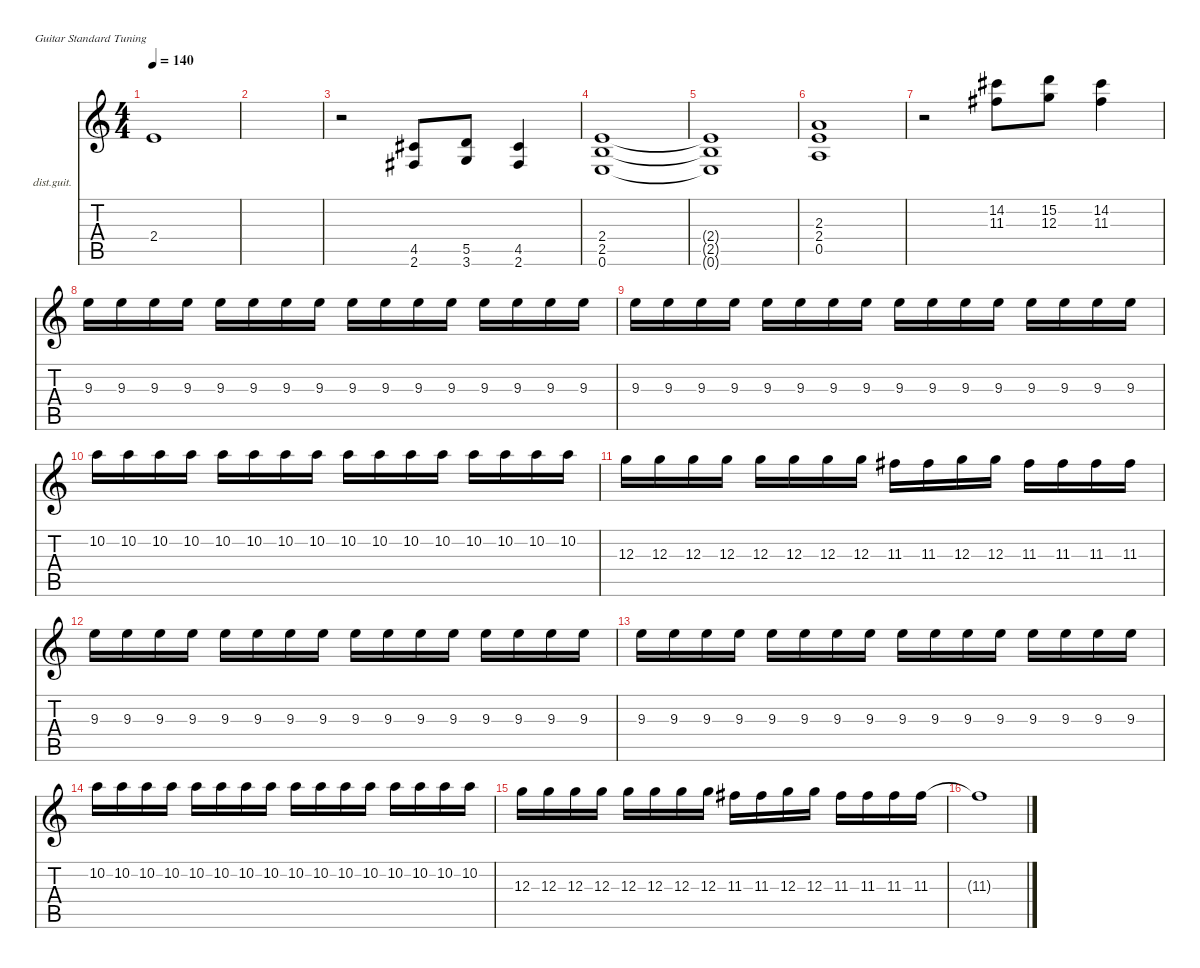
\defaultSystemsLayout 4
\hideDynamics
\bracketExtendMode nobrackets
\firstSystemTrackNameOrientation horizontal
\otherSystemsTrackNameOrientation horizontal
\track ("Lead Guitar" "dist.guit.") {instrument distortionguitar}
\staff {score tabs}
\tuning (E4 B3 G3 D3 A2 E2)
\ts (4 4)
\tempo 140
\clef g2
\ks c
2.4{t}.1{dy mf} |
|
r.2 (2.6{acc #} 4.5{acc #}).8 (3.6 5.5).8 (2.6{acc #} 4.5{acc #}).4 |
(0.6 2.5 2.4).1 |
(0.6{t} 2.5{t} 2.4{t}).1 |
(0.5 2.4 2.3).1 |
r.2 (11.3{acc #} 14.2{acc #}).8 (12.3 15.2).8 (11.3{acc #} 14.2{acc #}).4 |
9.3.16 9.3.16 9.3.16 9.3.16 9.3.16 9.3.16 9.3.16 9.3.16 9.3.16 9.3.16 9.3.16 9.3.16 9.3.16 9.3.16 9.3.16 9.3.16 |
9.3.16 9.3.16 9.3.16 9.3.16 9.3.16 9.3.16 9.3.16 9.3.16 9.3.16 9.3.16 9.3.16 9.3.16 9.3.16 9.3.16 9.3.16 9.3.16 |
10.2.16 10.2.16 10.2.16 10.2.16 10.2.16 10.2.16 10.2.16 10.2.16 10.2.16 10.2.16 10.2.16 10.2.16 10.2.16 10.2.16 10.2.16 10.2.16 |
12.3.16 12.3.16 12.3.16 12.3.16 12.3.16 12.3.16 12.3.16 12.3.16 11.3{acc #}.16 11.3{acc #}.16 12.3.16 12.3.16 11.3{acc #}.16 11.3{acc #}.16 11.3{acc #}.16 11.3{acc #}.16 |
9.3.16 9.3.16 9.3.16 9.3.16 9.3.16 9.3.16 9.3.16 9.3.16 9.3.16 9.3.16 9.3.16 9.3.16 9.3.16 9.3.16 9.3.16 9.3.16 |
9.3.16 9.3.16 9.3.16 9.3.16 9.3.16 9.3.16 9.3.16 9.3.16 9.3.16 9.3.16 9.3.16 9.3.16 9.3.16 9.3.16 9.3.16 9.3.16 |
10.2.16 10.2.16 10.2.16 10.2.16 10.2.16 10.2.16 10.2.16 10.2.16 10.2.16 10.2.16 10.2.16 10.2.16 10.2.16 10.2.16 10.2.16 10.2.16 |
12.3.16 12.3.16 12.3.16 12.3.16 12.3.16 12.3.16 12.3.16 12.3.16 11.3{acc #}.16 11.3{acc #}.16 12.3.16 12.3.16 11.3{acc #}.16 11.3{acc #}.16 11.3{acc #}.16 11.3{acc #}.16 |
11.3{t acc #}.1
